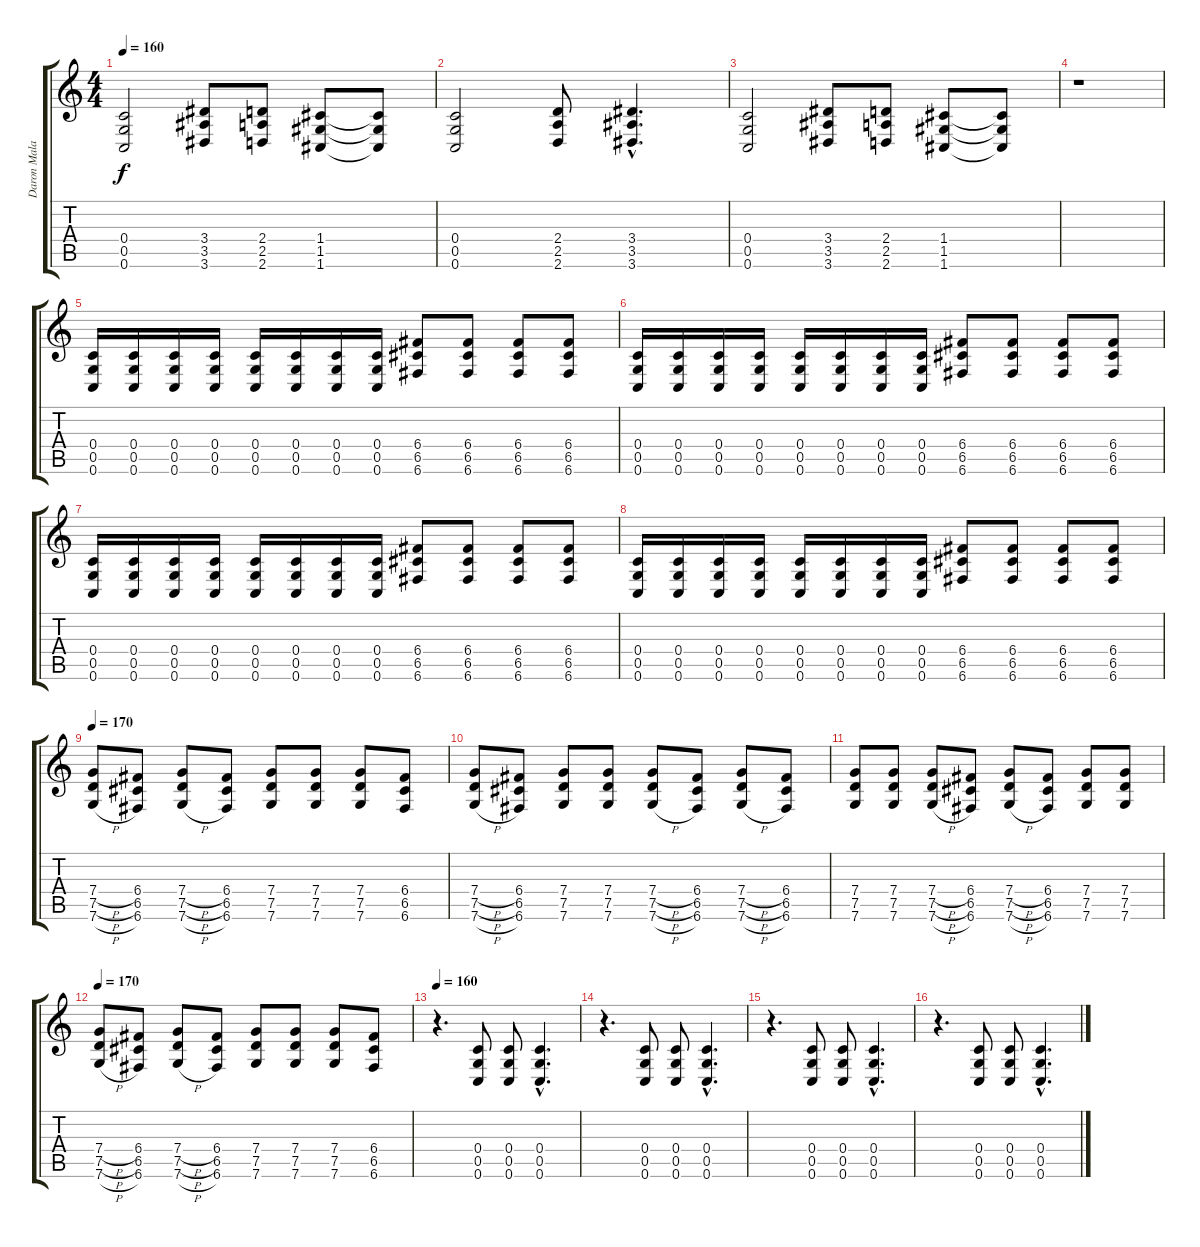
\track ("Daron Malakian(Guitar)" "Daron Mala") {instrument overdrivenguitar}
\staff {score tabs}
\tuning (D4 A3 F3 C3 G2 C2) {hide}
\ts (4 4)
\tempo 160
\clef g2
\ks c
(0.4 0.5 0.6).2{dy f} (3.4 3.5 3.6).8 (2.4 2.5 2.6).8 (1.4 1.5 1.6).8 (1.4{t} 1.5{t} 1.6{t}).8 |
(0.4 0.5 0.6).2 (2.4 2.5 2.6).8 (3.4{hac} 3.5{hac} 3.6{hac}).4{d} |
(0.4 0.5 0.6).2 (3.4 3.5 3.6).8 (2.4 2.5 2.6).8 (1.4 1.5 1.6).8 (1.4{t} 1.5{t} 1.6{t}).8 |
r.1 |
(0.4 0.5 0.6).16 (0.4 0.5 0.6).16 (0.4 0.5 0.6).16 (0.4 0.5 0.6).16 (0.4 0.5 0.6).16 (0.4 0.5 0.6).16 (0.4 0.5 0.6).16 (0.4 0.5 0.6).16 (6.4 6.5 6.6).8 (6.4 6.5 6.6).8 (6.4 6.5 6.6).8 (6.4 6.5 6.6).8 |
(0.4 0.5 0.6).16 (0.4 0.5 0.6).16 (0.4 0.5 0.6).16 (0.4 0.5 0.6).16 (0.4 0.5 0.6).16 (0.4 0.5 0.6).16 (0.4 0.5 0.6).16 (0.4 0.5 0.6).16 (6.4 6.5 6.6).8 (6.4 6.5 6.6).8 (6.4 6.5 6.6).8 (6.4 6.5 6.6).8 |
(0.4 0.5 0.6).16 (0.4 0.5 0.6).16 (0.4 0.5 0.6).16 (0.4 0.5 0.6).16 (0.4 0.5 0.6).16 (0.4 0.5 0.6).16 (0.4 0.5 0.6).16 (0.4 0.5 0.6).16 (6.4 6.5 6.6).8 (6.4 6.5 6.6).8 (6.4 6.5 6.6).8 (6.4 6.5 6.6).8 |
(0.4 0.5 0.6).16 (0.4 0.5 0.6).16 (0.4 0.5 0.6).16 (0.4 0.5 0.6).16 (0.4 0.5 0.6).16 (0.4 0.5 0.6).16 (0.4 0.5 0.6).16 (0.4 0.5 0.6).16 (6.4 6.5 6.6).8 (6.4 6.5 6.6).8 (6.4 6.5 6.6).8 (6.4 6.5 6.6).8 |
\tempo 170
(7.4{h} 7.5{h} 7.6{h}).8 (6.4 6.5 6.6).8 (7.4{h} 7.5{h} 7.6{h}).8 (6.4 6.5 6.6).8 (7.4 7.5 7.6).8 (7.4 7.5 7.6).8 (7.4 7.5 7.6).8 (6.4 6.5 6.6).8 |
(7.4{h} 7.5{h} 7.6{h}).8 (6.4 6.5 6.6).8 (7.4 7.5 7.6).8 (7.4 7.5 7.6).8 (7.4{h} 7.5{h} 7.6{h}).8 (6.4 6.5 6.6).8 (7.4{h} 7.5{h} 7.6{h}).8 (6.4 6.5 6.6).8 |
(7.4 7.5 7.6).8 (7.4 7.5 7.6).8 (7.4{h} 7.5{h} 7.6{h}).8 (6.4 6.5 6.6).8 (7.4{h} 7.5{h} 7.6{h}).8 (6.4 6.5 6.6).8 (7.4 7.5 7.6).8 (7.4 7.5 7.6).8 |
\tempo 170
(7.4{h} 7.5{h} 7.6{h}).8 (6.4 6.5 6.6).8 (7.4{h} 7.5{h} 7.6{h}).8 (6.4 6.5 6.6).8 (7.4 7.5 7.6).8 (7.4 7.5 7.6).8 (7.4 7.5 7.6).8 (6.4 6.5 6.6).8 |
\tempo 160
r.4{d} (0.4 0.5 0.6).8 (0.4 0.5 0.6).8 (0.4{hac} 0.5{hac} 0.6{hac}).4{d} |
r.4{d} (0.4 0.5 0.6).8 (0.4 0.5 0.6).8 (0.4{hac} 0.5{hac} 0.6{hac}).4{d} |
r.4{d} (0.4 0.5 0.6).8 (0.4 0.5 0.6).8 (0.4{hac} 0.5{hac} 0.6{hac}).4{d} |
r.4{d} (0.4 0.5 0.6).8 (0.4 0.5 0.6).8 (0.4{hac} 0.5{hac} 0.6{hac}).4{d}
